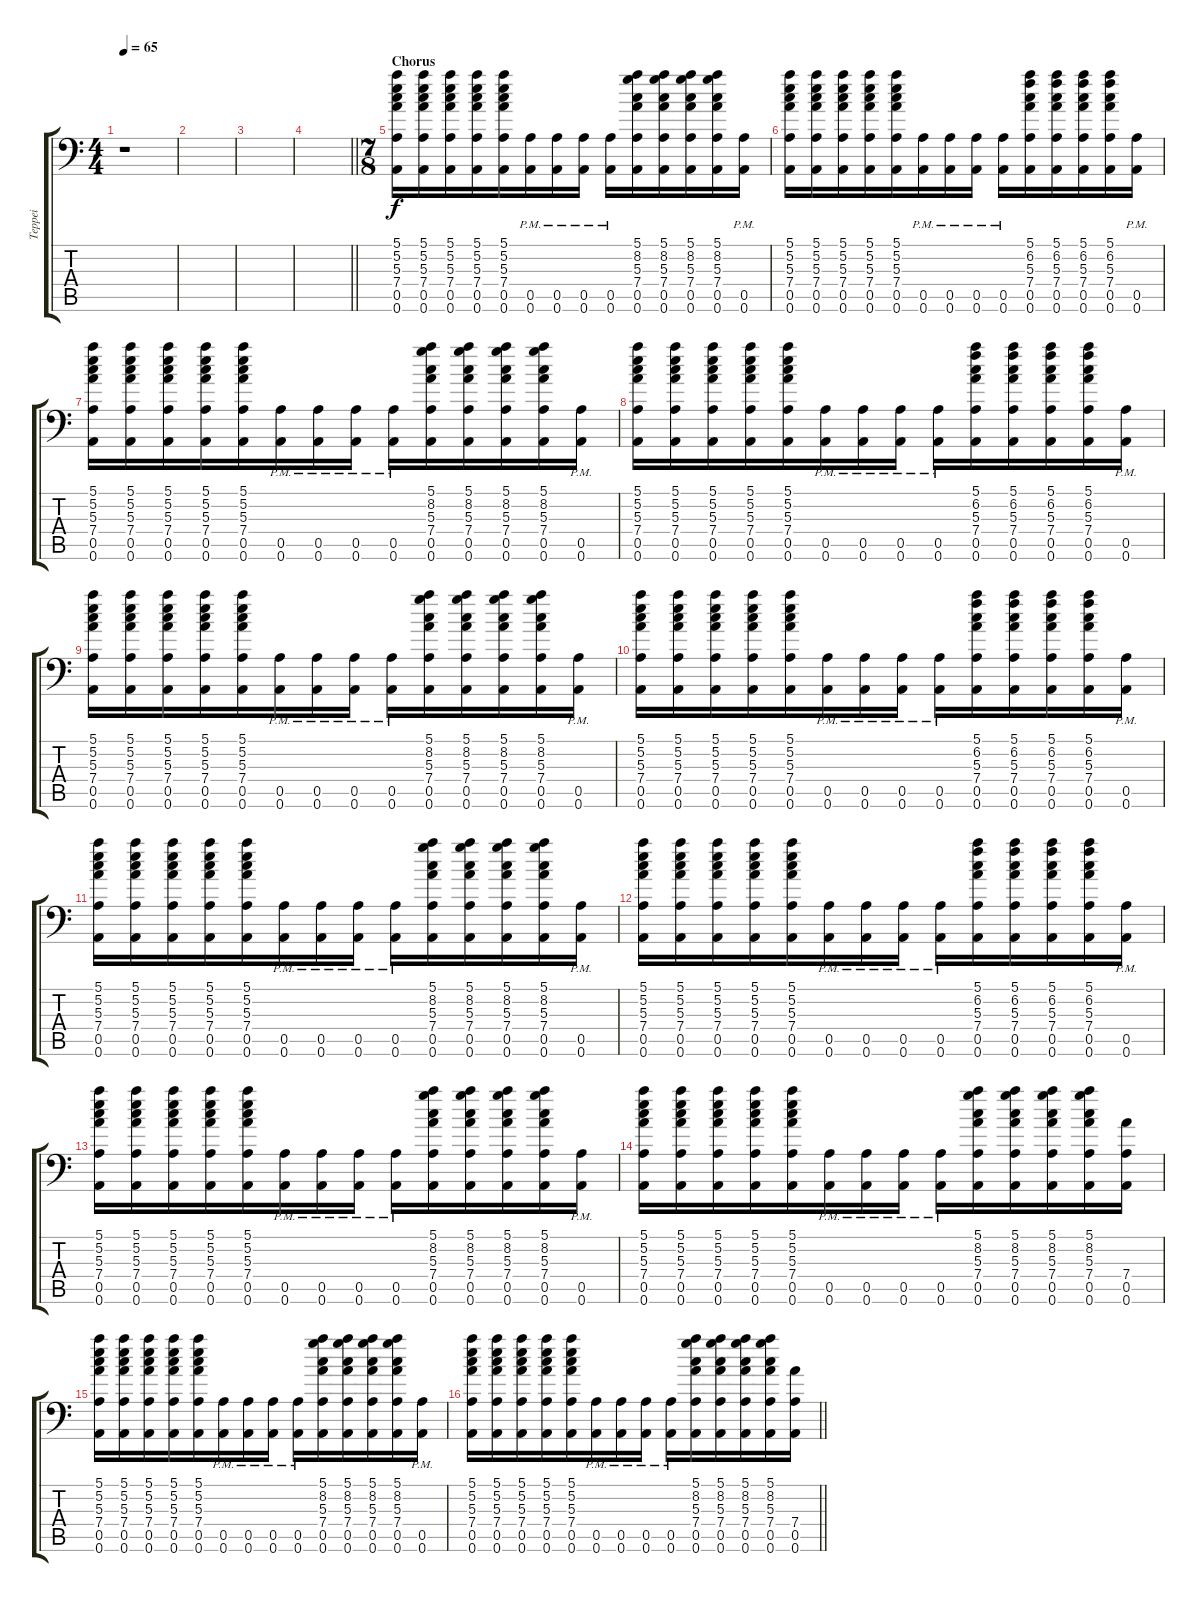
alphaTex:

\track ("Teppei" "Teppei") {instrument overdrivenguitar}
\staff {score tabs}
\tuning (E4 B3 G3 D3 A2 A1) {hide}
\ts (4 4)
\tempo 65
\clef f4
\ks c
r.1{dy f} |
|
|
\barLineRight lightlight
|
\ts (7 8)
\section ("" "Chorus")
(5.1 5.2 5.3 7.4 0.5 0.6).16{instrument overdrivenguitar} (5.1 5.2 5.3 7.4 0.5 0.6).16 (5.1 5.2 5.3 7.4 0.5 0.6).16 (5.1 5.2 5.3 7.4 0.5 0.6).16 (5.1 5.2 5.3 7.4 0.5 0.6).16 (0.5{pm} 0.6).16 (0.5{pm} 0.6).16 (0.5{pm} 0.6).16 (0.5{pm} 0.6).16 (5.1 8.2 5.3 7.4 0.5 0.6).16 (5.1 8.2 5.3 7.4 0.5 0.6).16 (5.1 8.2 5.3 7.4 0.5 0.6).16 (5.1 8.2 5.3 7.4 0.5 0.6).16 (0.5{pm} 0.6).16 |
(5.1 5.2 5.3 7.4 0.5 0.6).16 (5.1 5.2 5.3 7.4 0.5 0.6).16 (5.1 5.2 5.3 7.4 0.5 0.6).16 (5.1 5.2 5.3 7.4 0.5 0.6).16 (5.1 5.2 5.3 7.4 0.5 0.6).16 (0.5{pm} 0.6).16 (0.5{pm} 0.6).16 (0.5{pm} 0.6).16 (0.5{pm} 0.6).16 (5.1 6.2 5.3 7.4 0.5 0.6).16 (5.1 6.2 5.3 7.4 0.5 0.6).16 (5.1 6.2 5.3 7.4 0.5 0.6).16 (5.1 6.2 5.3 7.4 0.5 0.6).16 (0.5{pm} 0.6).16 |
(5.1 5.2 5.3 7.4 0.5 0.6).16 (5.1 5.2 5.3 7.4 0.5 0.6).16 (5.1 5.2 5.3 7.4 0.5 0.6).16 (5.1 5.2 5.3 7.4 0.5 0.6).16 (5.1 5.2 5.3 7.4 0.5 0.6).16 (0.5{pm} 0.6).16 (0.5{pm} 0.6).16 (0.5{pm} 0.6).16 (0.5{pm} 0.6).16 (5.1 8.2 5.3 7.4 0.5 0.6).16 (5.1 8.2 5.3 7.4 0.5 0.6).16 (5.1 8.2 5.3 7.4 0.5 0.6).16 (5.1 8.2 5.3 7.4 0.5 0.6).16 (0.5{pm} 0.6).16 |
(5.1 5.2 5.3 7.4 0.5 0.6).16 (5.1 5.2 5.3 7.4 0.5 0.6).16 (5.1 5.2 5.3 7.4 0.5 0.6).16 (5.1 5.2 5.3 7.4 0.5 0.6).16 (5.1 5.2 5.3 7.4 0.5 0.6).16 (0.5{pm} 0.6).16 (0.5{pm} 0.6).16 (0.5{pm} 0.6).16 (0.5{pm} 0.6).16 (5.1 6.2 5.3 7.4 0.5 0.6).16 (5.1 6.2 5.3 7.4 0.5 0.6).16 (5.1 6.2 5.3 7.4 0.5 0.6).16 (5.1 6.2 5.3 7.4 0.5 0.6).16 (0.5{pm} 0.6).16 |
(5.1 5.2 5.3 7.4 0.5 0.6).16 (5.1 5.2 5.3 7.4 0.5 0.6).16 (5.1 5.2 5.3 7.4 0.5 0.6).16 (5.1 5.2 5.3 7.4 0.5 0.6).16 (5.1 5.2 5.3 7.4 0.5 0.6).16 (0.5{pm} 0.6).16 (0.5{pm} 0.6).16 (0.5{pm} 0.6).16 (0.5{pm} 0.6).16 (5.1 8.2 5.3 7.4 0.5 0.6).16 (5.1 8.2 5.3 7.4 0.5 0.6).16 (5.1 8.2 5.3 7.4 0.5 0.6).16 (5.1 8.2 5.3 7.4 0.5 0.6).16 (0.5{pm} 0.6).16 |
(5.1 5.2 5.3 7.4 0.5 0.6).16 (5.1 5.2 5.3 7.4 0.5 0.6).16 (5.1 5.2 5.3 7.4 0.5 0.6).16 (5.1 5.2 5.3 7.4 0.5 0.6).16 (5.1 5.2 5.3 7.4 0.5 0.6).16 (0.5{pm} 0.6).16 (0.5{pm} 0.6).16 (0.5{pm} 0.6).16 (0.5{pm} 0.6).16 (5.1 6.2 5.3 7.4 0.5 0.6).16 (5.1 6.2 5.3 7.4 0.5 0.6).16 (5.1 6.2 5.3 7.4 0.5 0.6).16 (5.1 6.2 5.3 7.4 0.5 0.6).16 (0.5{pm} 0.6).16 |
(5.1 5.2 5.3 7.4 0.5 0.6).16 (5.1 5.2 5.3 7.4 0.5 0.6).16 (5.1 5.2 5.3 7.4 0.5 0.6).16 (5.1 5.2 5.3 7.4 0.5 0.6).16 (5.1 5.2 5.3 7.4 0.5 0.6).16 (0.5{pm} 0.6).16 (0.5{pm} 0.6).16 (0.5{pm} 0.6).16 (0.5{pm} 0.6).16 (5.1 8.2 5.3 7.4 0.5 0.6).16 (5.1 8.2 5.3 7.4 0.5 0.6).16 (5.1 8.2 5.3 7.4 0.5 0.6).16 (5.1 8.2 5.3 7.4 0.5 0.6).16 (0.5{pm} 0.6).16 |
(5.1 5.2 5.3 7.4 0.5 0.6).16 (5.1 5.2 5.3 7.4 0.5 0.6).16 (5.1 5.2 5.3 7.4 0.5 0.6).16 (5.1 5.2 5.3 7.4 0.5 0.6).16 (5.1 5.2 5.3 7.4 0.5 0.6).16 (0.5{pm} 0.6).16 (0.5{pm} 0.6).16 (0.5{pm} 0.6).16 (0.5{pm} 0.6).16 (5.1 6.2 5.3 7.4 0.5 0.6).16 (5.1 6.2 5.3 7.4 0.5 0.6).16 (5.1 6.2 5.3 7.4 0.5 0.6).16 (5.1 6.2 5.3 7.4 0.5 0.6).16 (0.5{pm} 0.6).16 |
(5.1 5.2 5.3 7.4 0.5 0.6).16 (5.1 5.2 5.3 7.4 0.5 0.6).16 (5.1 5.2 5.3 7.4 0.5 0.6).16 (5.1 5.2 5.3 7.4 0.5 0.6).16 (5.1 5.2 5.3 7.4 0.5 0.6).16 (0.5{pm} 0.6).16 (0.5{pm} 0.6).16 (0.5{pm} 0.6).16 (0.5{pm} 0.6).16 (5.1 8.2 5.3 7.4 0.5 0.6).16 (5.1 8.2 5.3 7.4 0.5 0.6).16 (5.1 8.2 5.3 7.4 0.5 0.6).16 (5.1 8.2 5.3 7.4 0.5 0.6).16 (0.5{pm} 0.6).16 |
(5.1 5.2 5.3 7.4 0.5 0.6).16 (5.1 5.2 5.3 7.4 0.5 0.6).16 (5.1 5.2 5.3 7.4 0.5 0.6).16 (5.1 5.2 5.3 7.4 0.5 0.6).16 (5.1 5.2 5.3 7.4 0.5 0.6).16 (0.5{pm} 0.6).16 (0.5{pm} 0.6).16 (0.5{pm} 0.6).16 (0.5{pm} 0.6).16 (5.1 8.2 5.3 7.4 0.5 0.6).16 (5.1 8.2 5.3 7.4 0.5 0.6).16 (5.1 8.2 5.3 7.4 0.5 0.6).16 (5.1 8.2 5.3 7.4 0.5 0.6).16 (7.4 0.5 0.6).16 |
(5.1 5.2 5.3 7.4 0.5 0.6).16 (5.1 5.2 5.3 7.4 0.5 0.6).16 (5.1 5.2 5.3 7.4 0.5 0.6).16 (5.1 5.2 5.3 7.4 0.5 0.6).16 (5.1 5.2 5.3 7.4 0.5 0.6).16 (0.5{pm} 0.6).16 (0.5{pm} 0.6).16 (0.5{pm} 0.6).16 (0.5{pm} 0.6).16 (5.1 8.2 5.3 7.4 0.5 0.6).16 (5.1 8.2 5.3 7.4 0.5 0.6).16 (5.1 8.2 5.3 7.4 0.5 0.6).16 (5.1 8.2 5.3 7.4 0.5 0.6).16 (0.5{pm} 0.6).16 |
\barLineRight lightlight
(5.1 5.2 5.3 7.4 0.5 0.6).16 (5.1 5.2 5.3 7.4 0.5 0.6).16 (5.1 5.2 5.3 7.4 0.5 0.6).16 (5.1 5.2 5.3 7.4 0.5 0.6).16 (5.1 5.2 5.3 7.4 0.5 0.6).16 (0.5{pm} 0.6).16 (0.5{pm} 0.6).16 (0.5{pm} 0.6).16 (0.5{pm} 0.6).16 (5.1 8.2 5.3 7.4 0.5 0.6).16 (5.1 8.2 5.3 7.4 0.5 0.6).16 (5.1 8.2 5.3 7.4 0.5 0.6).16 (5.1 8.2 5.3 7.4 0.5 0.6).16 (7.4 0.5 0.6).16
